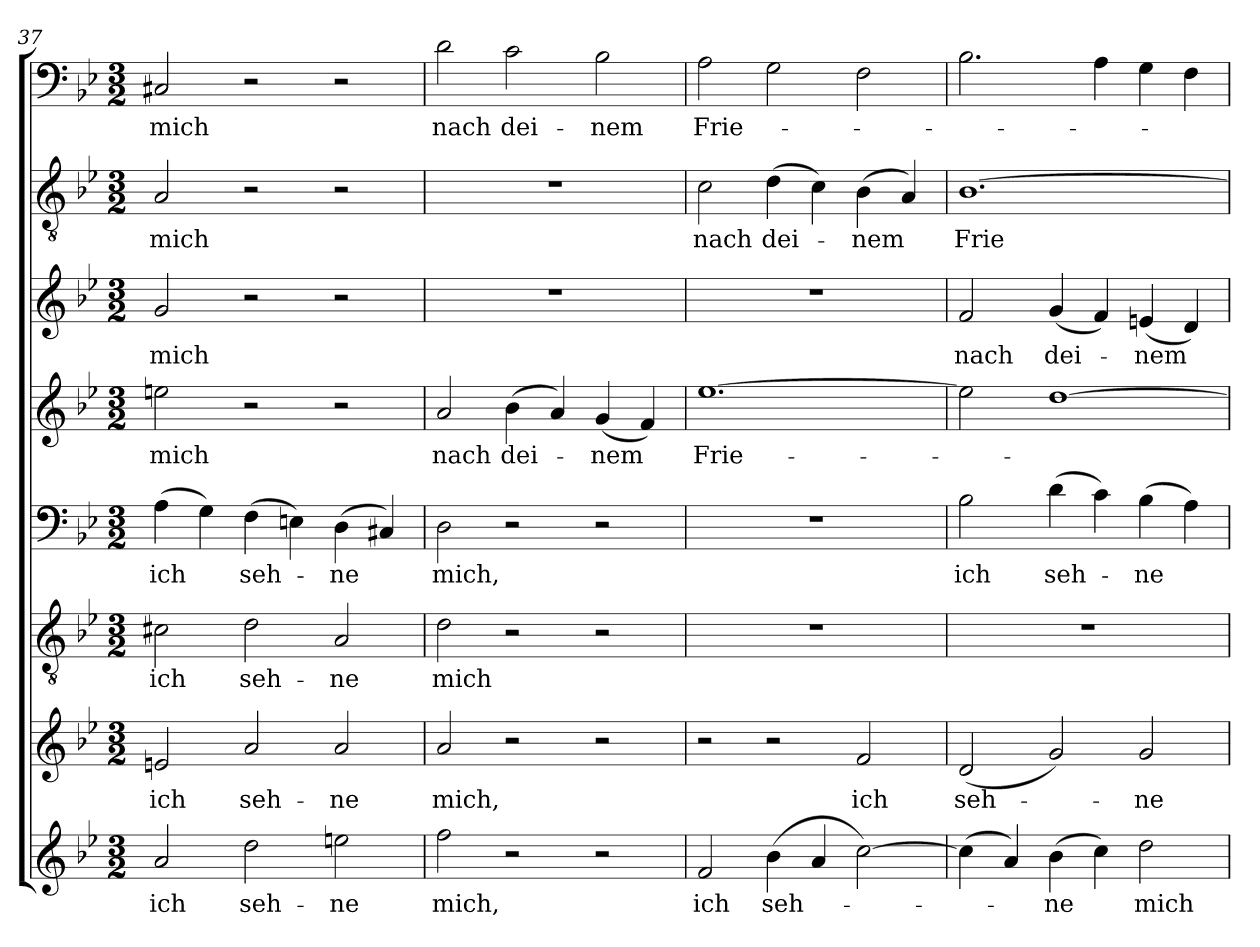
**kern	**text	**kern	**text	**kern	**text	**kern	**text	**kern	**text	**kern	**text	**kern	**text	**kern	**text
*part8	*part8	*part7	*part7	*part6	*part6	*part5	*part5	*part4	*part4	*part3	*part3	*part2	*part2	*part1	*part1
*staff8	*staff8	*staff7	*staff7	*staff6	*staff6	*staff5	*staff5	*staff4	*staff4	*staff3	*staff3	*staff2	*staff2	*staff1	*staff1
*clefG2	*	*clefG2	*	*clefGv2	*	*clefF4	*	*clefG2	*	*clefG2	*	*clefGv2	*	*clefF4	*
*k[b-e-]	*	*k[b-e-]	*	*k[b-e-]	*	*k[b-e-]	*	*k[b-e-]	*	*k[b-e-]	*	*k[b-e-]	*	*k[b-e-]	*
*g:	*	*g:	*	*g:	*	*g:	*	*g:	*	*g:	*	*g:	*	*g:	*
*M3/2	*	*M3/2	*	*M3/2	*	*M3/2	*	*M3/2	*	*M3/2	*	*M3/2	*	*M3/2	*
=37	=37	=37	=37	=37	=37	=37	=37	=37	=37	=37	=37	=37	=37	=37	=37
2a/	ich	2en/	ich	2c#X\	ich	(4A\	ich	2een\	mich	2g/	mich	2A/	mich	2C#X/	mich
.	.	.	.	.	.	4G\)	.	.	.	.	.	.	.	.	.
2dd\	seh-	2a/	seh-	2d\	seh-	(4F\	seh-	2r	.	2r	.	2r	.	2r	.
.	.	.	.	.	.	4En\)	.	.	.	.	.	.	.	.	.
2een\	-ne	2a/	-ne	2A/	-ne	(4D\	-ne	2r	.	2r	.	2r	.	2r	.
.	.	.	.	.	.	4C#X/)	.	.	.	.	.	.	.	.	.
=38	=38	=38	=38	=38	=38	=38	=38	=38	=38	=38	=38	=38	=38	=38	=38
2ff\	mich,	2a/	mich,	2d\	mich	2D\	mich,	2a/	nach	1.r	.	1.r	.	2d\	nach
2r	.	2r	.	2r	.	2r	.	(4b-\	dei-	.	.	.	.	2c\	dei-
.	.	.	.	.	.	.	.	4a/)	.	.	.	.	.	.	.
2r	.	2r	.	2r	.	2r	.	(4g/	-nem	.	.	.	.	2B-\	-nem
.	.	.	.	.	.	.	.	4f/)	.	.	.	.	.	.	.
=39	=39	=39	=39	=39	=39	=39	=39	=39	=39	=39	=39	=39	=39	=39	=39
2f/	ich	2r	.	1.r	.	1.r	.	[1.ee-\	Frie-	1.r	.	2c\	nach	2A\	Frie-
(4b-\	seh-	2r	.	.	.	.	.	.	.	.	.	(4d\	dei-	2G\	.
4a/	.	.	.	.	.	.	.	.	.	.	.	4c\)	.	.	.
[2cc\)	.	2f/	ich	.	.	.	.	.	.	.	.	(4B-\	-nem	2F\	.
.	.	.	.	.	.	.	.	.	.	.	.	4A/)	.	.	.
=40	=40	=40	=40	=40	=40	=40	=40	=40	=40	=40	=40	=40	=40	=40	=40
(4cc\]	.	(2d/	seh-	1.r	.	2B-\	ich	2ee-\]	.	2f/	nach	[1.B-\	Frie-	2.B-\	.
4a/)	.	.	.	.	.	.	.	.	.	.	.	.	.	.	.
(4b-\	-ne	2g/)	.	.	.	(4d\	seh-	[1dd\	.	(4g/	dei-	.	.	.	.
4cc\)	.	.	.	.	.	4c\)	.	.	.	4f/)	.	.	.	4A\	.
2dd\	mich	2g/	-ne	.	.	(4B-\	-ne	.	.	(4en/	-nem	.	.	4G\	.
.	.	.	.	.	.	4A\)	.	.	.	4d/)	.	.	.	4F\	.
=	=	=	=	=	=	=	=	=	=	=	=	=	=	=	=
*-	*-	*-	*-	*-	*-	*-	*-	*-	*-	*-	*-	*-	*-	*-	*-
